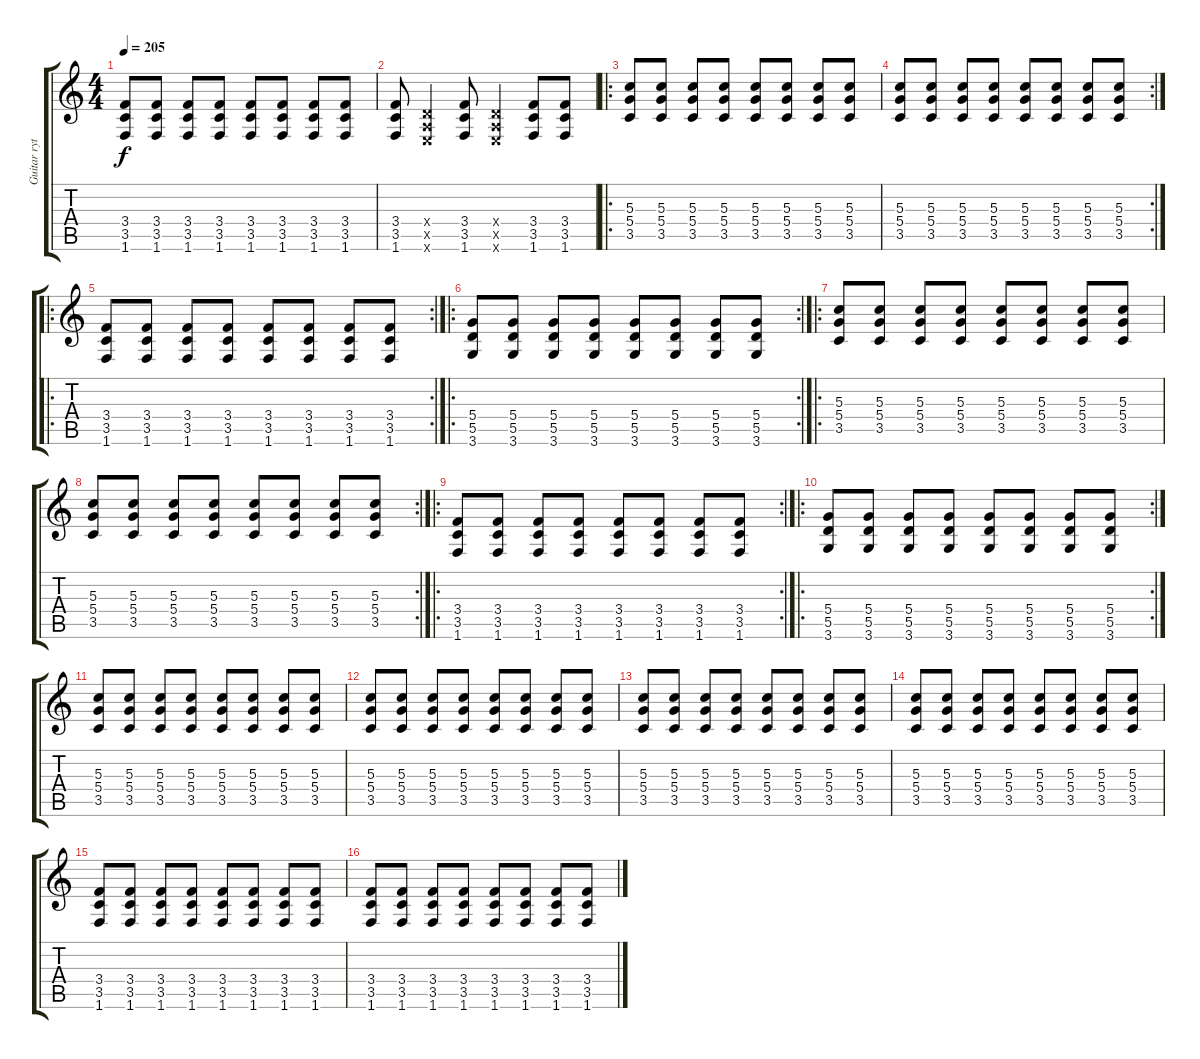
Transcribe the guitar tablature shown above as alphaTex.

\track ("Guitar rythm " "Guitar ryt") {instrument overdrivenguitar}
\staff {score tabs}
\tuning (E4 B3 G3 D3 A2 E2) {hide}
\ts (4 4)
\tempo 205
\clef g2
\ks c
(3.4 3.5 1.6).8{dy f} (3.4 3.5 1.6).8 (3.4 3.5 1.6).8 (3.4 3.5 1.6).8 (3.4 3.5 1.6).8 (3.4 3.5 1.6).8 (3.4 3.5 1.6).8 (3.4 3.5 1.6).8 |
(3.4 3.5 1.6).8 (0.4{x} 0.5{x} 0.6{x}).4 (3.4 3.5 1.6).8 (0.4{x} 0.5{x} 0.6{x}).4 (3.4 3.5 1.6).8 (3.4 3.5 1.6).8 |
\ro
(5.3 5.4 3.5).8 (5.3 5.4 3.5).8 (5.3 5.4 3.5).8 (5.3 5.4 3.5).8 (5.3 5.4 3.5).8 (5.3 5.4 3.5).8 (5.3 5.4 3.5).8 (5.3 5.4 3.5).8 |
\rc 2
(5.3 5.4 3.5).8 (5.3 5.4 3.5).8 (5.3 5.4 3.5).8 (5.3 5.4 3.5).8 (5.3 5.4 3.5).8 (5.3 5.4 3.5).8 (5.3 5.4 3.5).8 (5.3 5.4 3.5).8 |
\ro
\rc 2
(3.4 3.5 1.6).8 (3.4 3.5 1.6).8 (3.4 3.5 1.6).8 (3.4 3.5 1.6).8 (3.4 3.5 1.6).8 (3.4 3.5 1.6).8 (3.4 3.5 1.6).8 (3.4 3.5 1.6).8 |
\ro
\rc 2
(5.4 5.5 3.6).8 (5.4 5.5 3.6).8 (5.4 5.5 3.6).8 (5.4 5.5 3.6).8 (5.4 5.5 3.6).8 (5.4 5.5 3.6).8 (5.4 5.5 3.6).8 (5.4 5.5 3.6).8 |
\ro
(5.3 5.4 3.5).8 (5.3 5.4 3.5).8 (5.3 5.4 3.5).8 (5.3 5.4 3.5).8 (5.3 5.4 3.5).8 (5.3 5.4 3.5).8 (5.3 5.4 3.5).8 (5.3 5.4 3.5).8 |
\rc 2
(5.3 5.4 3.5).8 (5.3 5.4 3.5).8 (5.3 5.4 3.5).8 (5.3 5.4 3.5).8 (5.3 5.4 3.5).8 (5.3 5.4 3.5).8 (5.3 5.4 3.5).8 (5.3 5.4 3.5).8 |
\ro
\rc 2
(3.4 3.5 1.6).8 (3.4 3.5 1.6).8 (3.4 3.5 1.6).8 (3.4 3.5 1.6).8 (3.4 3.5 1.6).8 (3.4 3.5 1.6).8 (3.4 3.5 1.6).8 (3.4 3.5 1.6).8 |
\ro
\rc 2
(5.4 5.5 3.6).8 (5.4 5.5 3.6).8 (5.4 5.5 3.6).8 (5.4 5.5 3.6).8 (5.4 5.5 3.6).8 (5.4 5.5 3.6).8 (5.4 5.5 3.6).8 (5.4 5.5 3.6).8 |
(5.3 5.4 3.5).8 (5.3 5.4 3.5).8 (5.3 5.4 3.5).8 (5.3 5.4 3.5).8 (5.3 5.4 3.5).8 (5.3 5.4 3.5).8 (5.3 5.4 3.5).8 (5.3 5.4 3.5).8 |
(5.3 5.4 3.5).8 (5.3 5.4 3.5).8 (5.3 5.4 3.5).8 (5.3 5.4 3.5).8 (5.3 5.4 3.5).8 (5.3 5.4 3.5).8 (5.3 5.4 3.5).8 (5.3 5.4 3.5).8 |
(5.3 5.4 3.5).8 (5.3 5.4 3.5).8 (5.3 5.4 3.5).8 (5.3 5.4 3.5).8 (5.3 5.4 3.5).8 (5.3 5.4 3.5).8 (5.3 5.4 3.5).8 (5.3 5.4 3.5).8 |
(5.3 5.4 3.5).8 (5.3 5.4 3.5).8 (5.3 5.4 3.5).8 (5.3 5.4 3.5).8 (5.3 5.4 3.5).8 (5.3 5.4 3.5).8 (5.3 5.4 3.5).8 (5.3 5.4 3.5).8 |
(3.4 3.5 1.6).8 (3.4 3.5 1.6).8 (3.4 3.5 1.6).8 (3.4 3.5 1.6).8 (3.4 3.5 1.6).8 (3.4 3.5 1.6).8 (3.4 3.5 1.6).8 (3.4 3.5 1.6).8 |
(3.4 3.5 1.6).8 (3.4 3.5 1.6).8 (3.4 3.5 1.6).8 (3.4 3.5 1.6).8 (3.4 3.5 1.6).8 (3.4 3.5 1.6).8 (3.4 3.5 1.6).8 (3.4 3.5 1.6).8
